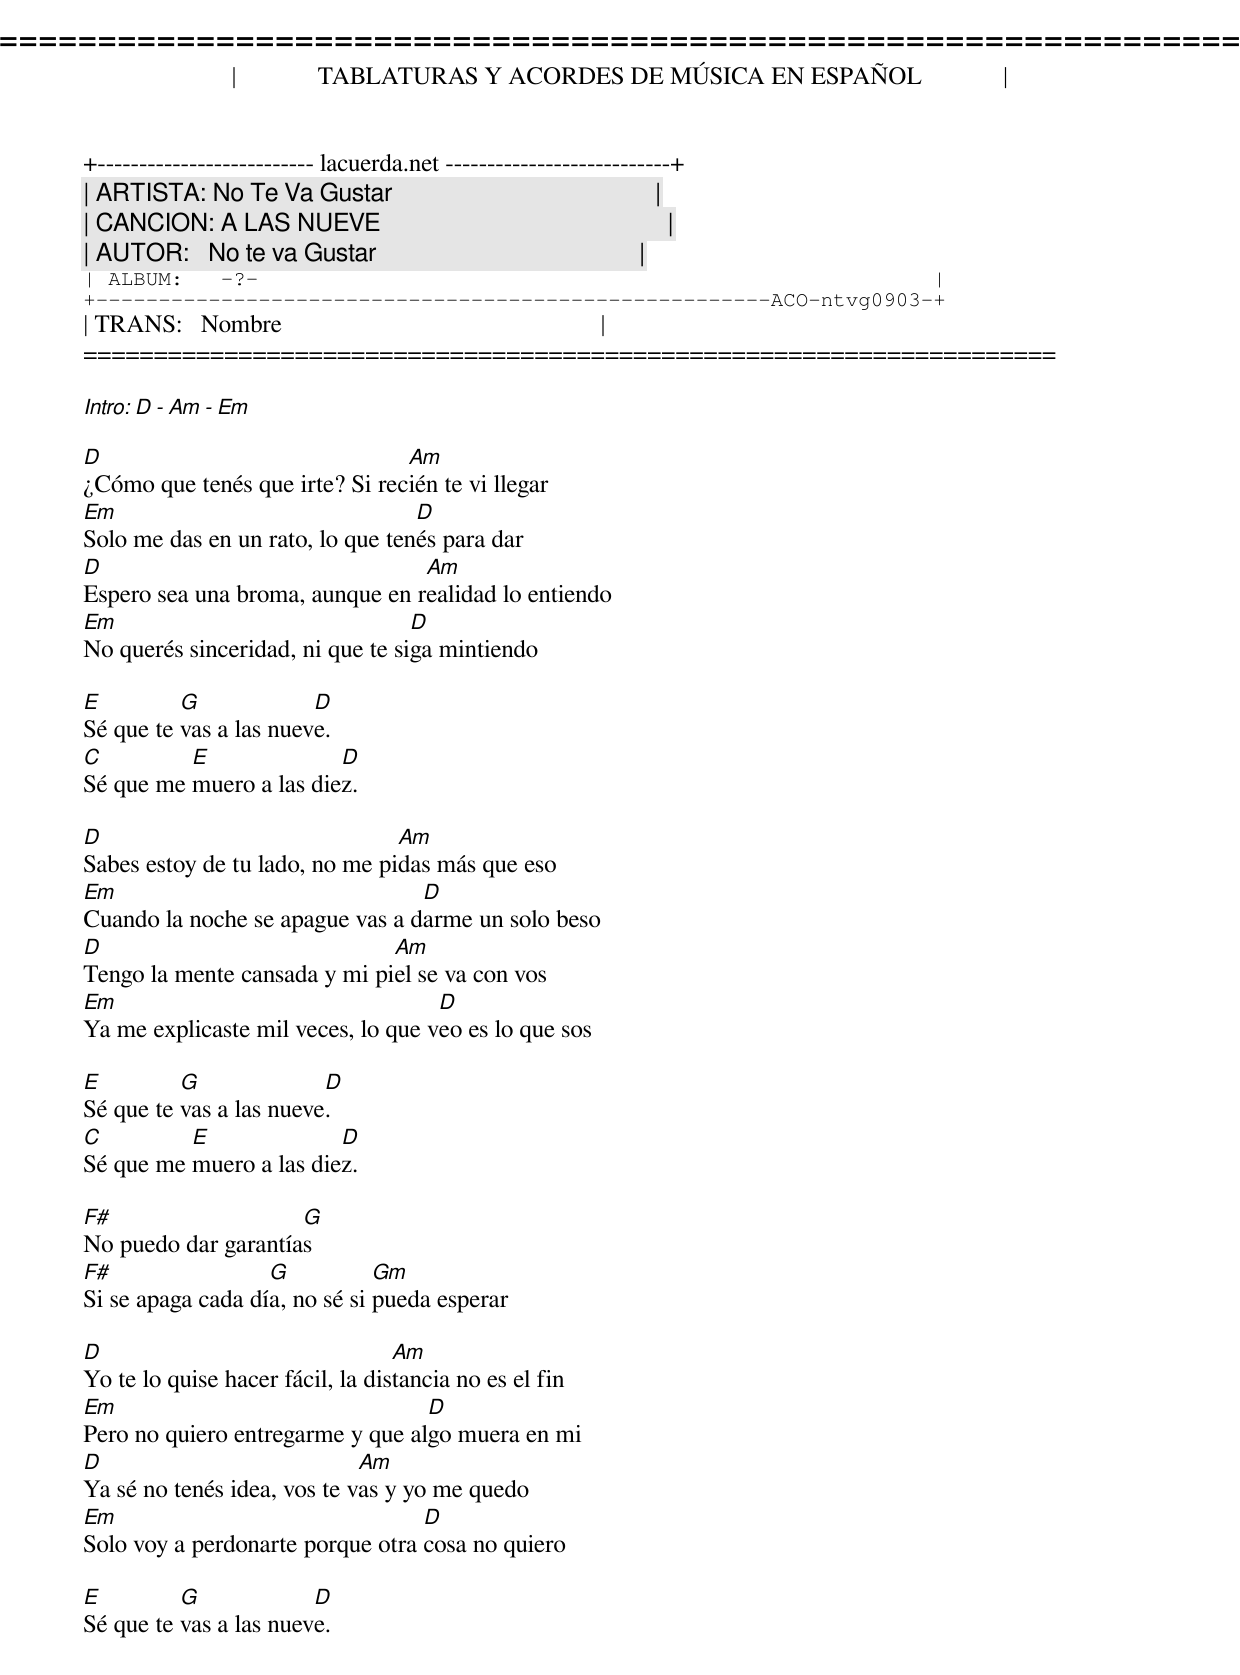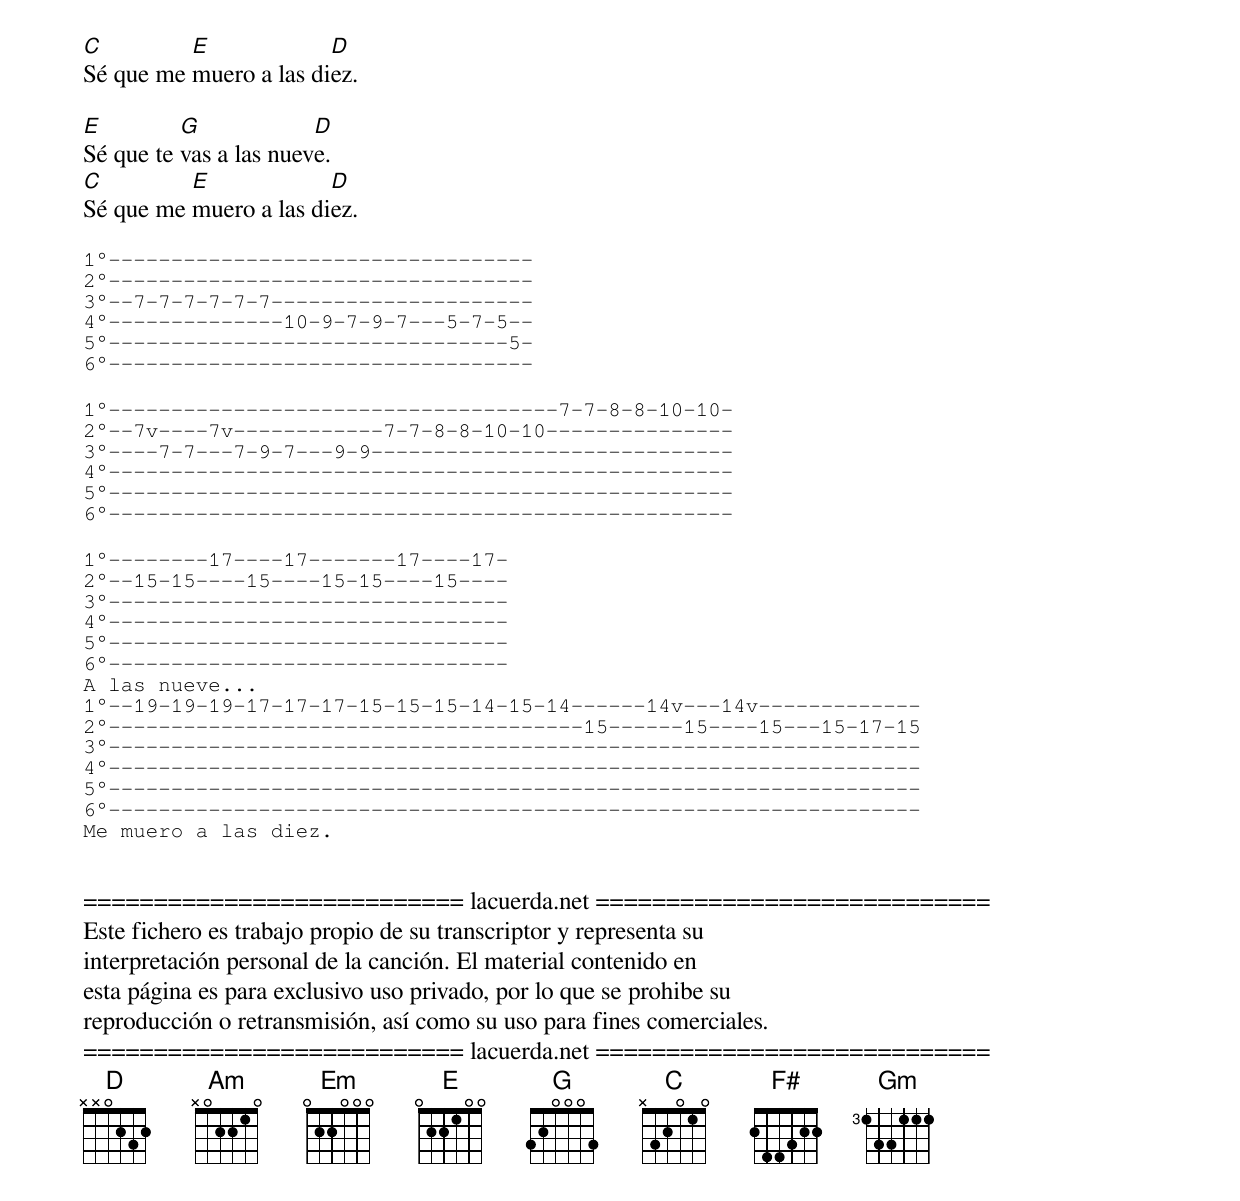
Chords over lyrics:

=====================================================================
|             TABLATURAS Y ACORDES DE MÚSICA EN ESPAÑOL             |
+-------------------------- lacuerda.net ---------------------------+
| ARTISTA: No Te Va Gustar                                          |
| CANCION: A LAS NUEVE                                              |
| AUTOR:   No te va Gustar                                          |
| ALBUM:   -?-                                                      |
+------------------------------------------------------ACO-ntvg0903-+
| TRANS:   Nombre                                                   |
=====================================================================

Intro: D - Am - Em

D                               Am
¿Cómo que tenés que irte? Si recién te vi llegar
Em                                D
Solo me das en un rato, lo que tenés para dar
D                                Am
Espero sea una broma, aunque en realidad lo entiendo
Em                                D
No querés sinceridad, ni que te siga mintiendo

E         G             D
Sé que te vas a las nueve.
C         E              D
Sé que me muero a las diez.

D                               Am
Sabes estoy de tu lado, no me pidas más que eso
Em                               D
Cuando la noche se apague vas a darme un solo beso
D                             Am
Tengo la mente cansada y mi piel se va con vos
Em                                  D
Ya me explicaste mil veces, lo que veo es lo que sos

E         G              D
Sé que te vas a las nueve.
C         E              D
Sé que me muero a las diez.

F#                   G
No puedo dar garantías
F#                 G           Gm
Si se apaga cada día, no sé si pueda esperar

D                                 Am
Yo te lo quise hacer fácil, la distancia no es el fin
Em                                D
Pero no quiero entregarme y que algo muera en mi
D                            Am
Ya sé no tenés idea, vos te vas y yo me quedo
Em                                D
Solo voy a perdonarte porque otra cosa no quiero

E         G             D
Sé que te vas a las nueve.
C         E             D
Sé que me muero a las diez.

E         G             D
Sé que te vas a las nueve.
C         E             D
Sé que me muero a las diez.

1°----------------------------------
2°----------------------------------
3°--7-7-7-7-7-7---------------------
4°--------------10-9-7-9-7---5-7-5--
5°--------------------------------5-
6°----------------------------------

1°------------------------------------7-7-8-8-10-10-
2°--7v----7v------------7-7-8-8-10-10---------------
3°----7-7---7-9-7---9-9-----------------------------
4°--------------------------------------------------
5°--------------------------------------------------
6°--------------------------------------------------

1°--------17----17-------17----17-
2°--15-15----15----15-15----15----
3°--------------------------------
4°--------------------------------
5°--------------------------------
6°--------------------------------
A las nueve...
1°--19-19-19-17-17-17-15-15-15-14-15-14------14v---14v-------------
2°--------------------------------------15------15----15---15-17-15
3°-----------------------------------------------------------------
4°-----------------------------------------------------------------
5°-----------------------------------------------------------------
6°-----------------------------------------------------------------
Me muero a las diez.


=========================== lacuerda.net ============================
Este fichero es trabajo propio de su transcriptor y representa su
interpretación personal de la canción. El material contenido en
esta página es para exclusivo uso privado, por lo que se prohibe su
reproducción o retransmisión, así como su uso para fines comerciales.
=========================== lacuerda.net ============================
